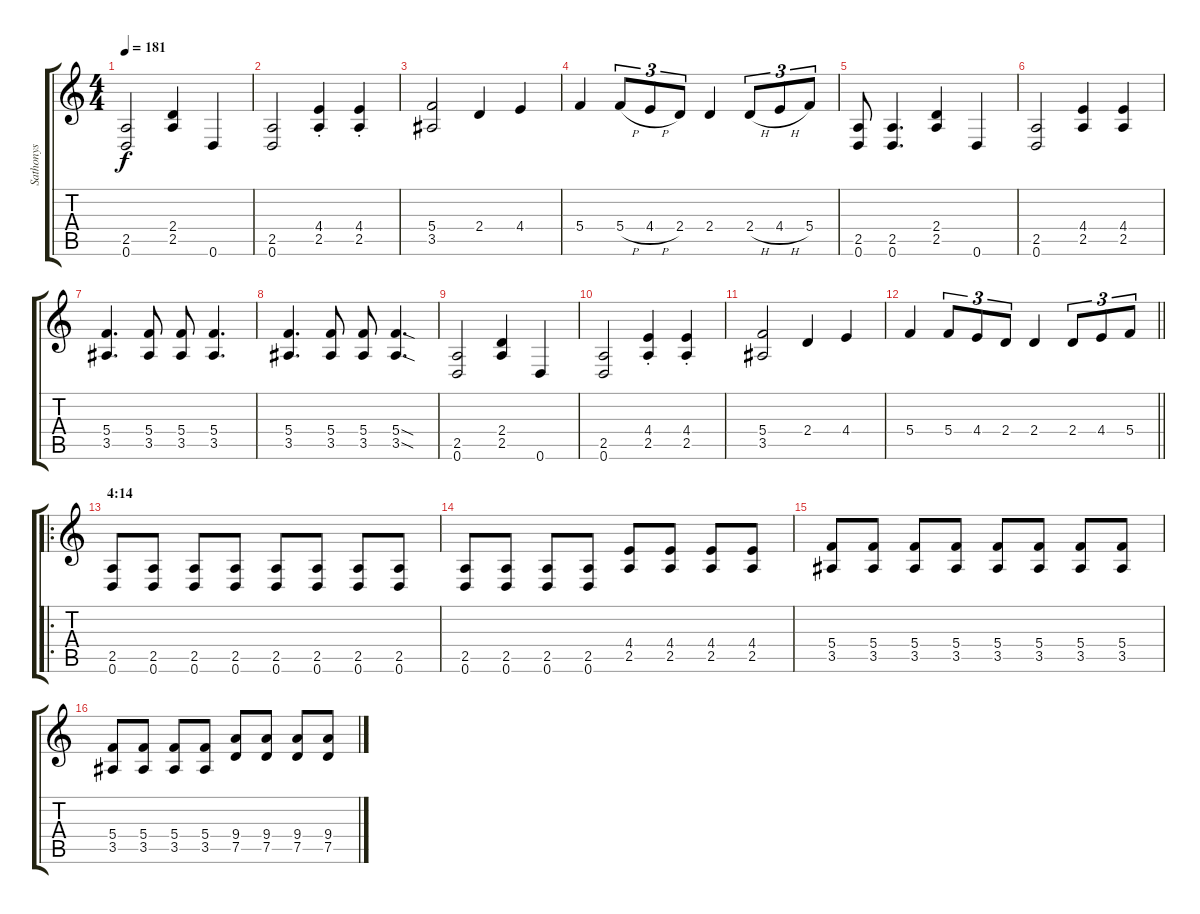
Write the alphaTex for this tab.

\track ("Sathonys" "Sathonys") {instrument distortionguitar}
\staff {score tabs}
\tuning (D4 A3 F3 C3 G2 D2) {hide}
\ts (4 4)
\tempo 181
\clef g2
\ks c
(2.5 0.6).2{dy f} (2.4 2.5).4 0.6.4 |
(2.5 0.6).2 (4.4{st} 2.5{st}).4 (4.4{st} 2.5{st}).4 |
(5.4 3.5).2 2.4.4 4.4.4 |
5.4.4 5.4{h}.8{tu (3 2)} 4.4{h}.8{tu (3 2)} 2.4.8{tu (3 2)} 2.4.4 2.4{h}.8{tu (3 2)} 4.4{h}.8{tu (3 2)} 5.4.8{tu (3 2)} |
(2.5 0.6).8 (2.5 0.6).4{d} (2.4 2.5).4 0.6.4 |
(2.5 0.6).2 (4.4 2.5).4 (4.4 2.5).4 |
(5.4 3.5).4{d} (5.4 3.5).8 (5.4 3.5).8 (5.4 3.5).4{d} |
(5.4 3.5).4{d} (5.4 3.5).8 (5.4 3.5).8 (5.4{sod} 3.5{sod}).4{d} |
(2.5 0.6).2 (2.4 2.5).4 0.6.4 |
(2.5 0.6).2 (4.4{st} 2.5{st}).4 (4.4{st} 2.5{st}).4 |
(5.4 3.5).2 2.4.4 4.4.4 |
\barLineRight lightlight
5.4.4 5.4.8{tu (3 2)} 4.4.8{tu (3 2)} 2.4.8{tu (3 2)} 2.4.4 2.4.8{tu (3 2)} 4.4.8{tu (3 2)} 5.4.8{tu (3 2)} |
\ro
\section ("" "4:14")
(2.5 0.6).8 (2.5 0.6).8 (2.5 0.6).8 (2.5 0.6).8 (2.5 0.6).8 (2.5 0.6).8 (2.5 0.6).8 (2.5 0.6).8 |
(2.5 0.6).8 (2.5 0.6).8 (2.5 0.6).8 (2.5 0.6).8 (4.4 2.5).8 (4.4 2.5).8 (4.4 2.5).8 (4.4 2.5).8 |
(5.4 3.5).8 (5.4 3.5).8 (5.4 3.5).8 (5.4 3.5).8 (5.4 3.5).8 (5.4 3.5).8 (5.4 3.5).8 (5.4 3.5).8 |
(5.4 3.5).8 (5.4 3.5).8 (5.4 3.5).8 (5.4 3.5).8 (9.4 7.5).8 (9.4 7.5).8 (9.4 7.5).8 (9.4 7.5).8
